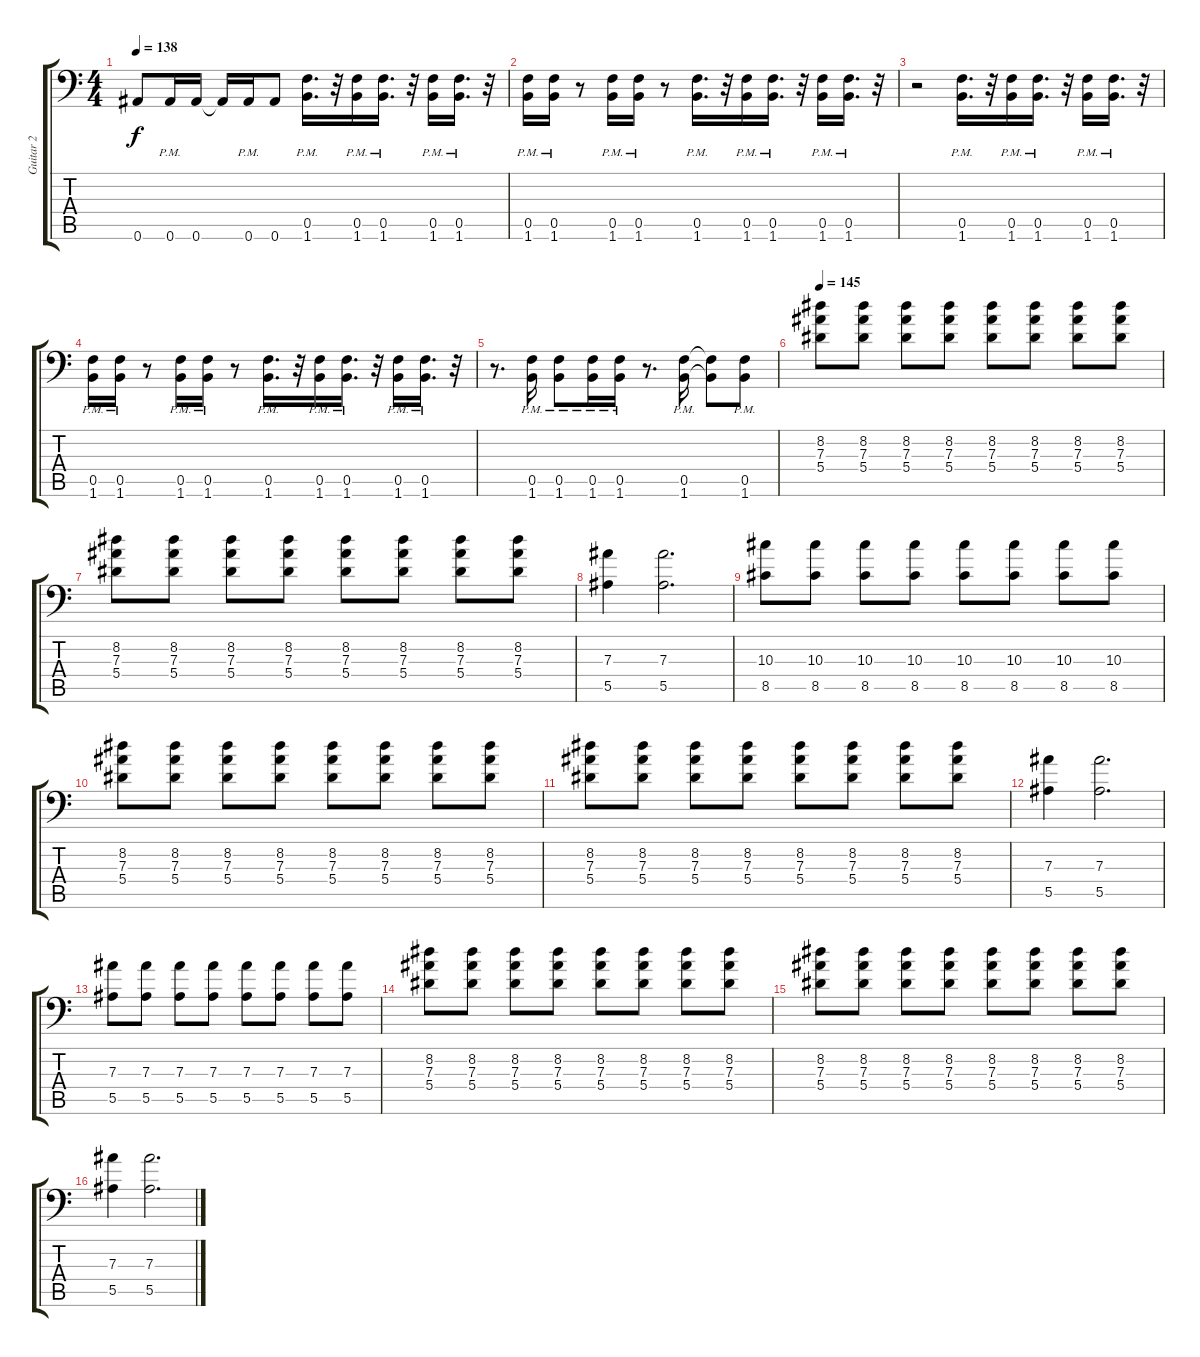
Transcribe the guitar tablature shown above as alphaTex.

\track ("Guitar 2" "Guitar 2") {instrument distortionguitar}
\staff {score tabs}
\tuning (C4 G3 Eb3 Bb2 F2 Bb1) {hide}
\ts (4 4)
\tempo 138
\clef f4
\ks c
0.6.8{dy f} 0.6{pm}.16 0.6.16 0.6{t}.16 0.6{pm}.16 0.6.8 (0.5{pm} 1.6{pm}).16{d} r.32 (0.5{pm} 1.6{pm}).16 (0.5{pm} 1.6{pm}).16{d} r.32 (0.5{pm} 1.6{pm}).16 (0.5{pm} 1.6{pm}).16{d} r.32 |
(0.5{pm} 1.6{pm}).16 (0.5{pm} 1.6{pm}).16 r.8 (0.5{pm} 1.6{pm}).16 (0.5{pm} 1.6{pm}).16 r.8 (0.5{pm} 1.6{pm}).16{d} r.32 (0.5{pm} 1.6{pm}).16 (0.5{pm} 1.6{pm}).16{d} r.32 (0.5{pm} 1.6{pm}).16 (0.5{pm} 1.6{pm}).16{d} r.32 |
r.2 (0.5{pm} 1.6{pm}).16{d} r.32 (0.5{pm} 1.6{pm}).16 (0.5{pm} 1.6{pm}).16{d} r.32 (0.5{pm} 1.6{pm}).16 (0.5{pm} 1.6{pm}).16{d} r.32 |
(0.5{pm} 1.6{pm}).16 (0.5{pm} 1.6{pm}).16 r.8 (0.5{pm} 1.6{pm}).16 (0.5{pm} 1.6{pm}).16 r.8 (0.5{pm} 1.6{pm}).16{d} r.32 (0.5{pm} 1.6{pm}).16 (0.5{pm} 1.6{pm}).16{d} r.32 (0.5{pm} 1.6{pm}).16 (0.5{pm} 1.6{pm}).16{d} r.32 |
r.8{d} (0.5{pm} 1.6{pm}).16 (0.5{pm} 1.6{pm}).8 (0.5{pm} 1.6{pm}).16 (0.5{pm} 1.6{pm}).16 r.8{d} (0.5{pm} 1.6{pm}).16 (0.5{t} 1.6{t}).8 (0.5{pm} 1.6{pm}).8 |
\tempo 145
(8.2 7.3 5.4).8 (8.2 7.3 5.4).8 (8.2 7.3 5.4).8 (8.2 7.3 5.4).8 (8.2 7.3 5.4).8 (8.2 7.3 5.4).8 (8.2 7.3 5.4).8 (8.2 7.3 5.4).8 |
(8.2 7.3 5.4).8 (8.2 7.3 5.4).8 (8.2 7.3 5.4).8 (8.2 7.3 5.4).8 (8.2 7.3 5.4).8 (8.2 7.3 5.4).8 (8.2 7.3 5.4).8 (8.2 7.3 5.4).8 |
(7.3 5.5).4 (7.3 5.5).2{d} |
(10.3 8.5).8 (10.3 8.5).8 (10.3 8.5).8 (10.3 8.5).8 (10.3 8.5).8 (10.3 8.5).8 (10.3 8.5).8 (10.3 8.5).8 |
(8.2 7.3 5.4).8 (8.2 7.3 5.4).8 (8.2 7.3 5.4).8 (8.2 7.3 5.4).8 (8.2 7.3 5.4).8 (8.2 7.3 5.4).8 (8.2 7.3 5.4).8 (8.2 7.3 5.4).8 |
(8.2 7.3 5.4).8 (8.2 7.3 5.4).8 (8.2 7.3 5.4).8 (8.2 7.3 5.4).8 (8.2 7.3 5.4).8 (8.2 7.3 5.4).8 (8.2 7.3 5.4).8 (8.2 7.3 5.4).8 |
(7.3 5.5).4 (7.3 5.5).2{d} |
(7.3 5.5).8 (7.3 5.5).8 (7.3 5.5).8 (7.3 5.5).8 (7.3 5.5).8 (7.3 5.5).8 (7.3 5.5).8 (7.3 5.5).8 |
(8.2 7.3 5.4).8 (8.2 7.3 5.4).8 (8.2 7.3 5.4).8 (8.2 7.3 5.4).8 (8.2 7.3 5.4).8 (8.2 7.3 5.4).8 (8.2 7.3 5.4).8 (8.2 7.3 5.4).8 |
(8.2 7.3 5.4).8 (8.2 7.3 5.4).8 (8.2 7.3 5.4).8 (8.2 7.3 5.4).8 (8.2 7.3 5.4).8 (8.2 7.3 5.4).8 (8.2 7.3 5.4).8 (8.2 7.3 5.4).8 |
(7.3 5.5).4 (7.3 5.5).2{d}
